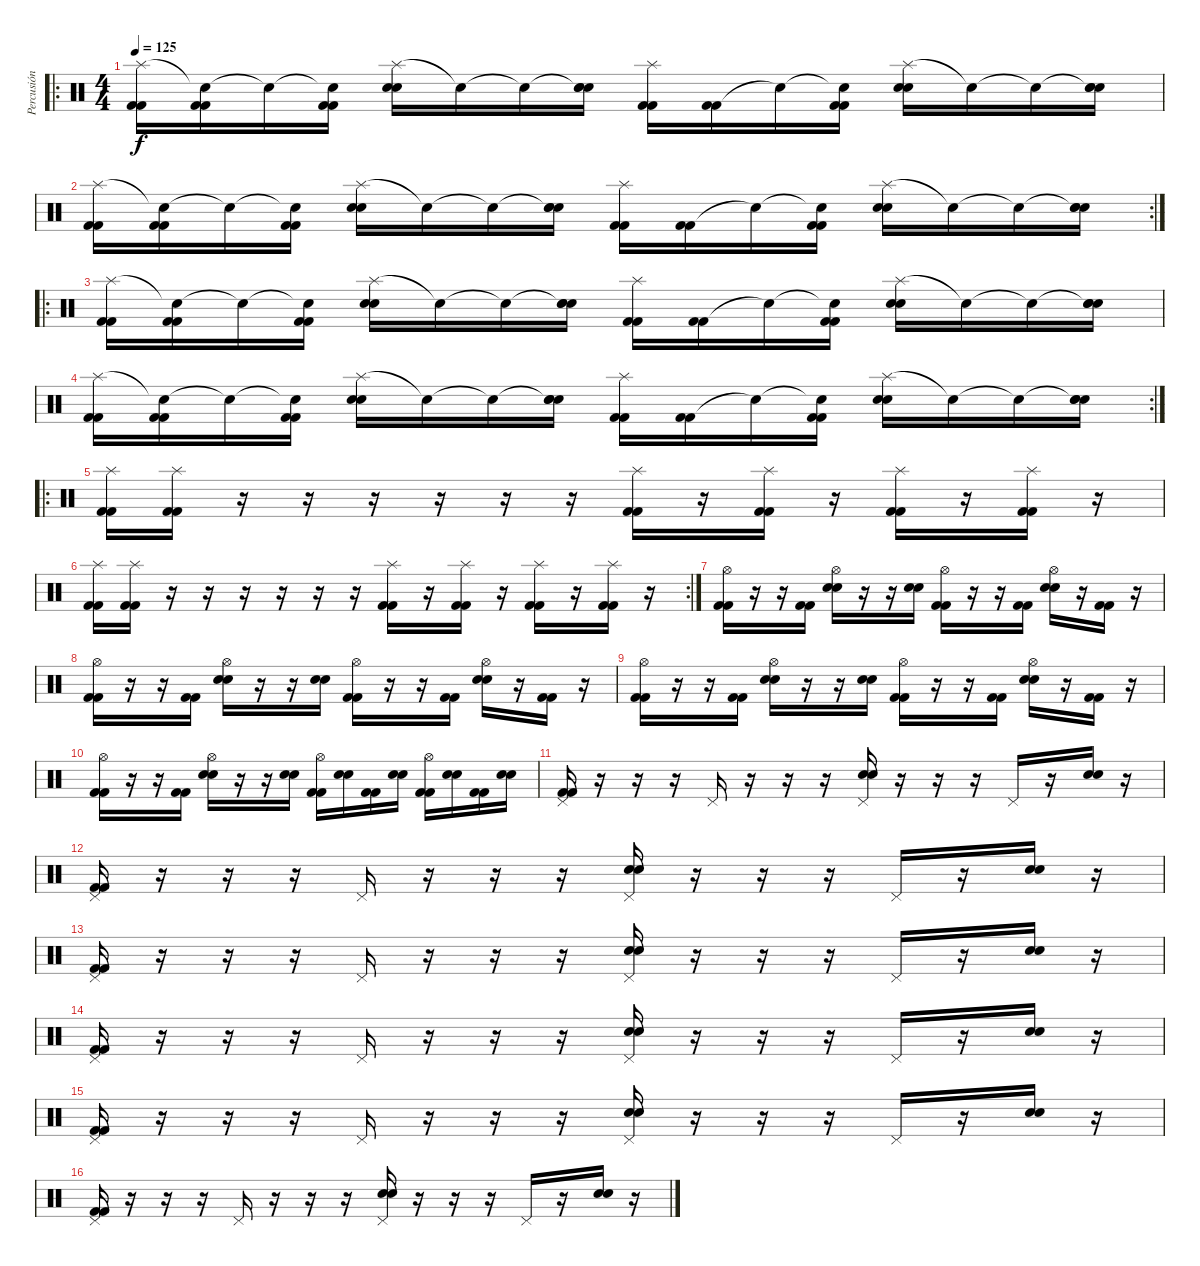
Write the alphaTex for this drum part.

\track ("Percusión" "Percusión") {instrument percussion}
\staff {score}
\articulation defaults
\ro
\ts (4 4)
\tempo 125
\clef neutral
\ks c
("Splash (hit)" "Kick (hit) 2" "Kick (hit) 2").16{dy f} ("Snare (hit)"{t} "Kick (hit) 2" "Kick (hit) 2").16 "Snare (hit)"{t}.16 ("Snare (hit)"{t} "Kick (hit) 2" "Kick (hit) 2").16 ("Splash (hit)" "Electric Snare (hit)" "Electric Snare (hit)").16 "Snare (hit)"{t}.16 "Snare (hit)"{t}.16 ("Snare (hit)"{t} "Electric Snare (hit)" "Electric Snare (hit)").16 ("Splash (hit)" "Kick (hit) 2" "Kick (hit) 2").16 ("Kick (hit) 2" "Kick (hit) 2").16 "Snare (hit)"{t}.16 ("Snare (hit)"{t} "Kick (hit) 2" "Kick (hit) 2").16 ("Splash (hit)" "Electric Snare (hit)" "Electric Snare (hit)").16 "Snare (hit)"{t}.16 "Snare (hit)"{t}.16 ("Snare (hit)"{t} "Electric Snare (hit)" "Electric Snare (hit)").16 |
\rc 2
("Splash (hit)" "Kick (hit) 2" "Kick (hit) 2").16 ("Snare (hit)"{t} "Kick (hit) 2" "Kick (hit) 2").16 "Snare (hit)"{t}.16 ("Snare (hit)"{t} "Kick (hit) 2" "Kick (hit) 2").16 ("Splash (hit)" "Electric Snare (hit)" "Electric Snare (hit)").16 "Snare (hit)"{t}.16 "Snare (hit)"{t}.16 ("Snare (hit)"{t} "Electric Snare (hit)" "Electric Snare (hit)").16 ("Splash (hit)" "Kick (hit) 2" "Kick (hit) 2").16 ("Kick (hit) 2" "Kick (hit) 2").16 "Snare (hit)"{t}.16 ("Snare (hit)"{t} "Kick (hit) 2" "Kick (hit) 2").16 ("Splash (hit)" "Electric Snare (hit)" "Electric Snare (hit)").16 "Snare (hit)"{t}.16 "Snare (hit)"{t}.16 ("Snare (hit)"{t} "Electric Snare (hit)" "Electric Snare (hit)").16 |
\ro
("Splash (hit)" "Kick (hit) 2" "Kick (hit) 2").16 ("Snare (hit)"{t} "Kick (hit) 2" "Kick (hit) 2").16 "Snare (hit)"{t}.16 ("Snare (hit)"{t} "Kick (hit) 2" "Kick (hit) 2").16 ("Splash (hit)" "Electric Snare (hit)" "Electric Snare (hit)").16 "Snare (hit)"{t}.16 "Snare (hit)"{t}.16 ("Snare (hit)"{t} "Electric Snare (hit)" "Electric Snare (hit)").16 ("Splash (hit)" "Kick (hit) 2" "Kick (hit) 2").16 ("Kick (hit) 2" "Kick (hit) 2").16 "Snare (hit)"{t}.16 ("Snare (hit)"{t} "Kick (hit) 2" "Kick (hit) 2").16 ("Splash (hit)" "Electric Snare (hit)" "Electric Snare (hit)").16 "Snare (hit)"{t}.16 "Snare (hit)"{t}.16 ("Snare (hit)"{t} "Electric Snare (hit)" "Electric Snare (hit)").16 |
\rc 2
("Splash (hit)" "Kick (hit) 2" "Kick (hit) 2").16 ("Snare (hit)"{t} "Kick (hit) 2" "Kick (hit) 2").16 "Snare (hit)"{t}.16 ("Snare (hit)"{t} "Kick (hit) 2" "Kick (hit) 2").16 ("Splash (hit)" "Electric Snare (hit)" "Electric Snare (hit)").16 "Snare (hit)"{t}.16 "Snare (hit)"{t}.16 ("Snare (hit)"{t} "Electric Snare (hit)" "Electric Snare (hit)").16 ("Splash (hit)" "Kick (hit) 2" "Kick (hit) 2").16 ("Kick (hit) 2" "Kick (hit) 2").16 "Snare (hit)"{t}.16 ("Snare (hit)"{t} "Kick (hit) 2" "Kick (hit) 2").16 ("Splash (hit)" "Electric Snare (hit)" "Electric Snare (hit)").16 "Snare (hit)"{t}.16 "Snare (hit)"{t}.16 ("Snare (hit)"{t} "Electric Snare (hit)" "Electric Snare (hit)").16 |
\ro
("Splash (hit)" "Kick (hit) 2" "Kick (hit) 2").16 ("Splash (hit)" "Kick (hit) 2" "Kick (hit) 2").16 r.16 r.16 r.16 r.16 r.16 r.16 ("Splash (hit)" "Kick (hit) 2" "Kick (hit) 2").16 r.16 ("Splash (hit)" "Kick (hit) 2" "Kick (hit) 2").16 r.16 ("Splash (hit)" "Kick (hit) 2" "Kick (hit) 2").16 r.16 ("Splash (hit)" "Kick (hit) 2" "Kick (hit) 2").16 r.16 |
\rc 2
("Splash (hit)" "Kick (hit) 2" "Kick (hit) 2").16 ("Splash (hit)" "Kick (hit) 2" "Kick (hit) 2").16 r.16 r.16 r.16 r.16 r.16 r.16 ("Splash (hit)" "Kick (hit) 2" "Kick (hit) 2").16 r.16 ("Splash (hit)" "Kick (hit) 2" "Kick (hit) 2").16 r.16 ("Splash (hit)" "Kick (hit) 2" "Kick (hit) 2").16 r.16 ("Splash (hit)" "Kick (hit) 2" "Kick (hit) 2").16 r.16 |
("Hi-Hat (open)" "Kick (hit) 2" "Kick (hit) 2").16 r.16 r.16 ("Kick (hit) 2" "Kick (hit) 2").16 ("Hi-Hat (open)" "Electric Snare (hit)" "Electric Snare (hit)").16 r.16 r.16 ("Electric Snare (hit)" "Electric Snare (hit)").16 ("Hi-Hat (open)" "Kick (hit) 2" "Kick (hit) 2").16 r.16 r.16 ("Kick (hit) 2" "Kick (hit) 2").16 ("Hi-Hat (open)" "Electric Snare (hit)" "Electric Snare (hit)").16 r.16 ("Kick (hit) 2" "Kick (hit) 2").16 r.16 |
("Hi-Hat (open)" "Kick (hit) 2" "Kick (hit) 2").16 r.16 r.16 ("Kick (hit) 2" "Kick (hit) 2").16 ("Hi-Hat (open)" "Electric Snare (hit)" "Electric Snare (hit)").16 r.16 r.16 ("Electric Snare (hit)" "Electric Snare (hit)").16 ("Hi-Hat (open)" "Kick (hit) 2" "Kick (hit) 2").16 r.16 r.16 ("Kick (hit) 2" "Kick (hit) 2").16 ("Hi-Hat (open)" "Electric Snare (hit)" "Electric Snare (hit)").16 r.16 ("Kick (hit) 2" "Kick (hit) 2").16 r.16 |
("Hi-Hat (open)" "Kick (hit) 2" "Kick (hit) 2").16 r.16 r.16 ("Kick (hit) 2" "Kick (hit) 2").16 ("Hi-Hat (open)" "Electric Snare (hit)" "Electric Snare (hit)").16 r.16 r.16 ("Electric Snare (hit)" "Electric Snare (hit)").16 ("Hi-Hat (open)" "Kick (hit) 2" "Kick (hit) 2").16 r.16 r.16 ("Kick (hit) 2" "Kick (hit) 2").16 ("Hi-Hat (open)" "Electric Snare (hit)" "Electric Snare (hit)").16 r.16 ("Kick (hit) 2" "Kick (hit) 2").16 r.16 |
("Hi-Hat (open)" "Kick (hit) 2" "Kick (hit) 2").16 r.16 r.16 ("Kick (hit) 2" "Kick (hit) 2").16 ("Hi-Hat (open)" "Electric Snare (hit)" "Electric Snare (hit)").16 r.16 r.16 ("Electric Snare (hit)" "Electric Snare (hit)").16 ("Hi-Hat (open)" "Kick (hit) 2" "Kick (hit) 2").16 ("Electric Snare (hit)" "Electric Snare (hit)").16 ("Kick (hit) 2" "Kick (hit) 2").16 ("Electric Snare (hit)" "Electric Snare (hit)").16 ("Hi-Hat (open)" "Kick (hit) 2" "Kick (hit) 2").16 ("Electric Snare (hit)" "Electric Snare (hit)").16 ("Kick (hit) 2" "Kick (hit) 2").16 ("Electric Snare (hit)" "Electric Snare (hit)").16 |
("Pedal Hi-Hat (hit)" "Kick (hit) 2" "Kick (hit) 2").16 r.16 r.16 r.16 "Pedal Hi-Hat (hit)".16 r.16 r.16 r.16 ("Pedal Hi-Hat (hit)" "Electric Snare (hit)" "Electric Snare (hit)").16 r.16 r.16 r.16 "Pedal Hi-Hat (hit)".16 r.16 ("Electric Snare (hit)" "Electric Snare (hit)").16 r.16 |
("Pedal Hi-Hat (hit)" "Kick (hit) 2" "Kick (hit) 2").16 r.16 r.16 r.16 "Pedal Hi-Hat (hit)".16 r.16 r.16 r.16 ("Pedal Hi-Hat (hit)" "Electric Snare (hit)" "Electric Snare (hit)").16 r.16 r.16 r.16 "Pedal Hi-Hat (hit)".16 r.16 ("Electric Snare (hit)" "Electric Snare (hit)").16 r.16 |
("Pedal Hi-Hat (hit)" "Kick (hit) 2" "Kick (hit) 2").16 r.16 r.16 r.16 "Pedal Hi-Hat (hit)".16 r.16 r.16 r.16 ("Pedal Hi-Hat (hit)" "Electric Snare (hit)" "Electric Snare (hit)").16 r.16 r.16 r.16 "Pedal Hi-Hat (hit)".16 r.16 ("Electric Snare (hit)" "Electric Snare (hit)").16 r.16 |
("Pedal Hi-Hat (hit)" "Kick (hit) 2" "Kick (hit) 2").16 r.16 r.16 r.16 "Pedal Hi-Hat (hit)".16 r.16 r.16 r.16 ("Pedal Hi-Hat (hit)" "Electric Snare (hit)" "Electric Snare (hit)").16 r.16 r.16 r.16 "Pedal Hi-Hat (hit)".16 r.16 ("Electric Snare (hit)" "Electric Snare (hit)").16 r.16 |
("Pedal Hi-Hat (hit)" "Kick (hit) 2" "Kick (hit) 2").16 r.16 r.16 r.16 "Pedal Hi-Hat (hit)".16 r.16 r.16 r.16 ("Pedal Hi-Hat (hit)" "Electric Snare (hit)" "Electric Snare (hit)").16 r.16 r.16 r.16 "Pedal Hi-Hat (hit)".16 r.16 ("Electric Snare (hit)" "Electric Snare (hit)").16 r.16 |
("Pedal Hi-Hat (hit)" "Kick (hit) 2" "Kick (hit) 2").16 r.16 r.16 r.16 "Pedal Hi-Hat (hit)".16 r.16 r.16 r.16 ("Pedal Hi-Hat (hit)" "Electric Snare (hit)" "Electric Snare (hit)").16 r.16 r.16 r.16 "Pedal Hi-Hat (hit)".16 r.16 ("Electric Snare (hit)" "Electric Snare (hit)").16 r.16
